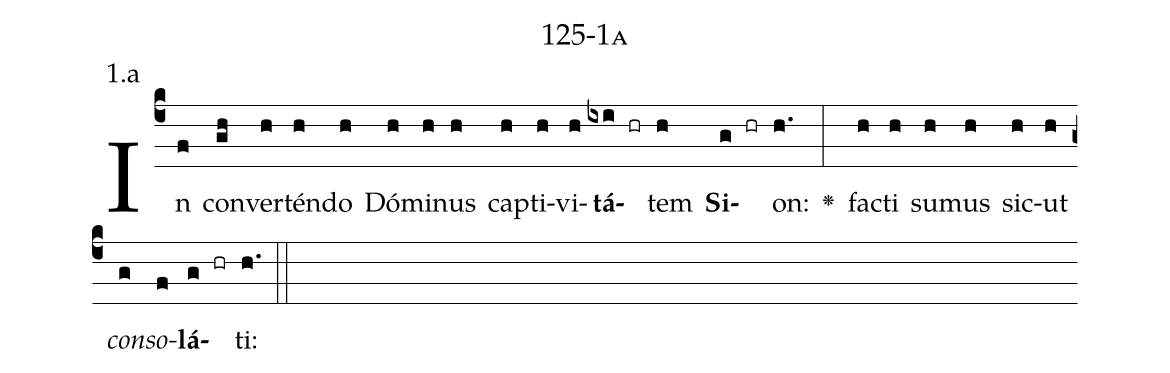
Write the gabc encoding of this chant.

name: 125-1a;
annotation: 1.a;
%%
(c4)In(f) con(gh)ver(h)tén(h)do(h) Dó(h)mi(h)nus(h) cap(h)ti(h)vi(h)<b>tá</b>(ixi hr)tem(h) <b>Si</b>(g hr)on:(h.) <v>\greheightstar</v>(:) fac(h)ti(h) su(h)mus(h) sic(h)ut(h) <i>con</i>(g)<i>so</i>(f)<b>lá</b>(g hr)ti:(h.) (::)


%E(h) u(h) o(g) u(f) a(g) e.(h.) (::)
